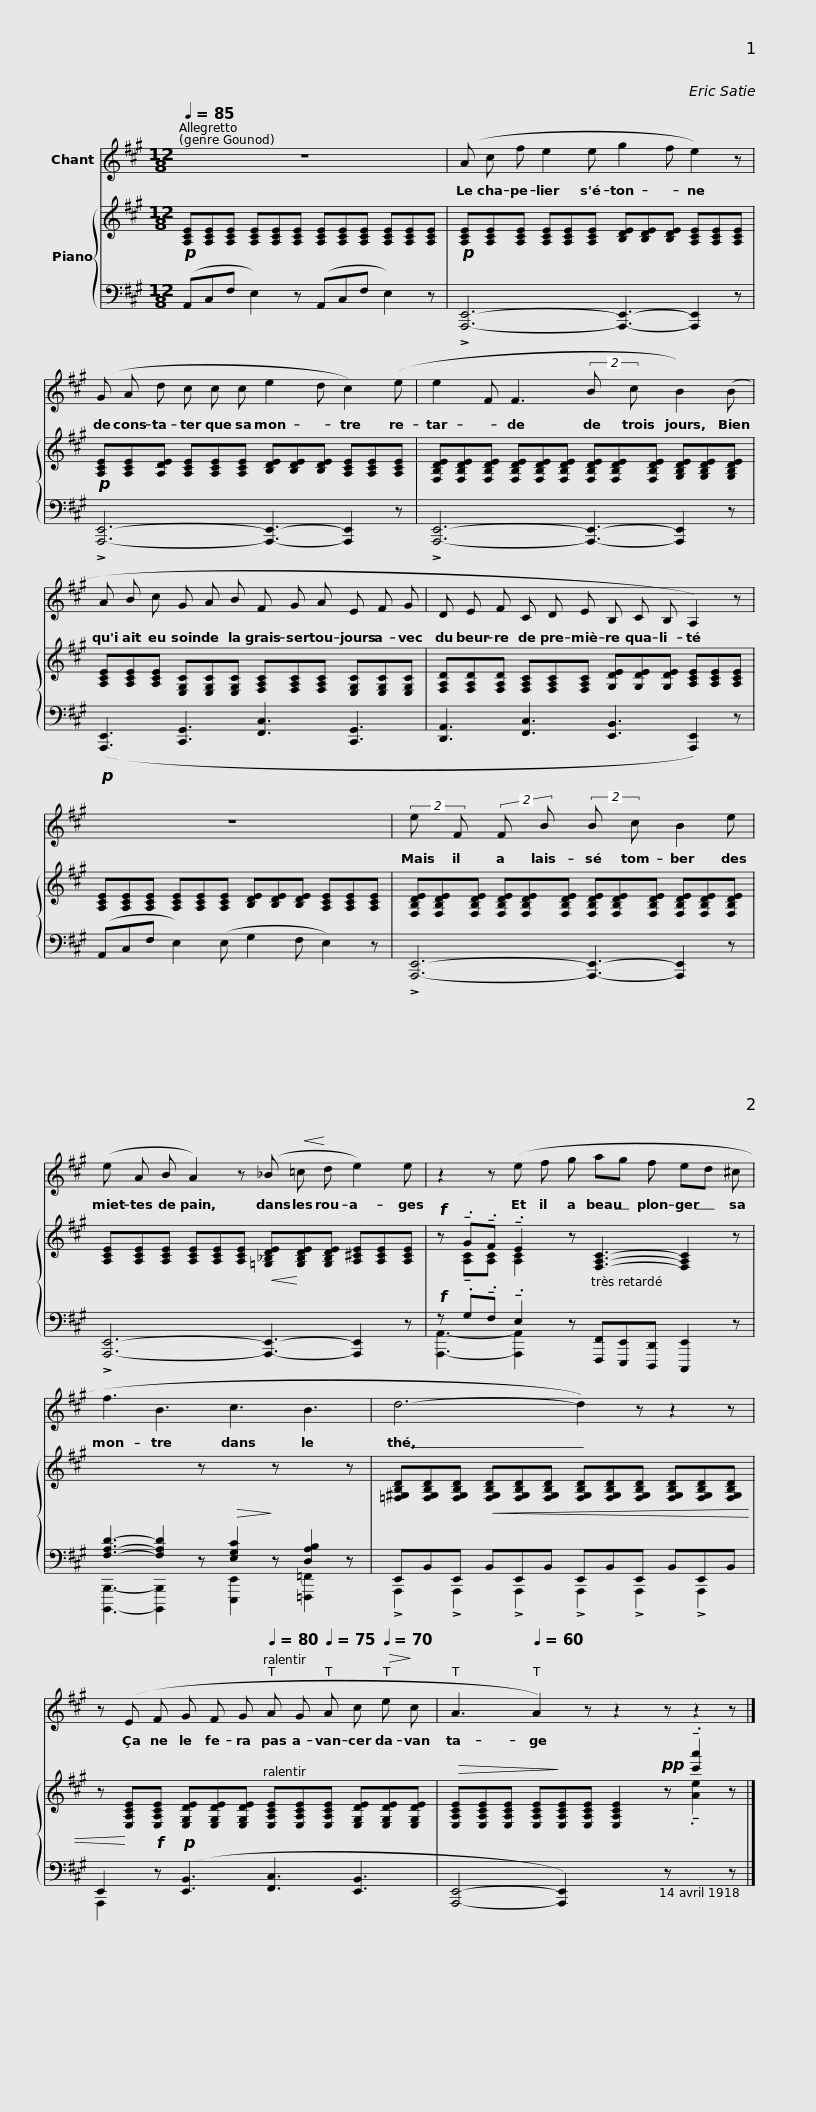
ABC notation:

X:1
%%score 1 { ( 2 4 ) | ( 3 5 ) }
L:1/8
Q:1/4=85
M:12/8
I:linebreak $
K:A
V:1 treble
V:2 treble
V:4 treble
V:3 bass
V:5 bass
V:1
 z12 | (A c f e2 e g2 f e2) z |$ (G A d c c c e2 d c2) (e | e2 F F3 (2:3:2B c B2) (B |$ A B c G A B F G A E F G | %5
 D E F C D E B, C B, A,2) z |$ z12 | (2:3:2e F (2:3:2F B (2:3:2B c B2 e |$ (e A B A2) z (_B!<(! =c!<)! d e2) e | z2 z (e f g ag f ed !courtesy!^c |$ %10
 f3 B3 c3 B3 | d6- d2) z z2 z |$ z (E F G F G[Q:1/4=80] A G[Q:1/4=75] A c[Q:1/4=70]!>(! e!>)! c |[Q:1/4=65] A3[Q:1/4=60] A2) z z2 z z2 z |] %14
V:2
!p! [A,CE][A,CE][A,CE] [A,CE][A,CE][A,CE] [A,CE][A,CE][A,CE] [A,CE][A,CE][A,CE] |!p! [A,CE][A,CE][A,CE] [A,CE][A,CE][A,CE] [B,DE][B,DE][B,DE] [A,CE][A,CE][A,CE] |$!p! [A,CE][A,CE][A,DE] [A,CE][A,CE][A,CE] [B,DE][B,DE][B,DE] [A,CE][A,CE][A,CE] | [F,B,DE][F,B,DE][F,B,DE] [F,B,DE][F,B,DE][F,B,DE] [F,B,DE][F,B,DE][F,B,DE] [G,B,DE][G,B,DE][G,B,DE] |$ [A,CE][A,CE][A,CE] [E,G,C][E,G,C][E,G,C] [F,A,C][F,A,C][F,A,C] [E,G,C][E,G,C][E,G,C] | %5
 [F,A,D][F,A,D][F,A,D] [F,A,C][F,A,C][F,A,C] [G,DE][G,DE][G,DE] [A,CE][A,CE][A,CE] |$ [A,CE][A,CE][A,CE] [A,CE][A,CE][A,CE] [B,DE][B,DE][B,DE] [A,CE][A,CE][A,CE] | [F,B,DE][F,B,DE][F,B,DE] [F,B,DE][F,B,DE][F,B,DE] [F,B,DE][F,B,DE][F,B,DE] [F,B,DE][F,B,DE][F,B,DE] |$ [A,CE][A,CE][A,CE] [A,CE][A,CE][A,CE]!<(! [=G,_B,DE]!<)![G,B,DE][G,B,DE] [A,!courtesy!^CE][A,CE][A,CE] |!f! z !tenuto!.G!tenuto!.F !tenuto!.E2 z [F,A,C]3- [F,A,C]2 z |$ %10
[I:staff +1] [F,A,D]3- [F,A,D]2[I:staff -1] z!>(![I:staff +1] [E,G,C]2!>)![I:staff -1] z[I:staff +1] [D,A,B,]2[I:staff -1] z | [=F,!courtesy!^G,B,D][F,G,B,D][F,G,B,D]!<(! [F,G,B,D][F,G,B,D][F,G,B,D] [F,G,B,D][F,G,B,D][F,G,B,D] [F,G,B,D][F,G,B,D][F,G,B,D] |$ z!<)! [E,A,CE][E,A,CE] [E,G,DE][E,G,DE][E,G,DE] [E,A,CE][E,A,CE][E,A,CE] [E,G,DE][E,G,DE][E,G,DE] |!>(! [E,A,CE][E,A,CE][E,A,CE] [E,A,CE]!>)![E,A,CE][E,A,CE] [E,A,CE]2!pp! z !tenuto!.[c'a']2 z |] %14
V:3
 (A,,C,F, E,2) z (A,,C,F, E,2) z | !>![A,,,E,,]6- [A,,,E,,]3- [A,,,E,,]2 z |$ !>![A,,,E,,]6- [A,,,E,,]3- [A,,,E,,]2 z | !>![A,,,E,,]6- [A,,,E,,]3- [A,,,E,,]2 z |$!p! ([A,,,E,,]3 [C,,G,,]3 [F,,C,]3 [C,,G,,]3 | %5
 [D,,A,,]3 [F,,C,]3 [E,,B,,]3 [A,,,E,,]2) z |$ (A,,C,F, E,2) (E, G,2 F, E,2) z | !>![A,,,E,,]6- [A,,,E,,]3- [A,,,E,,]2 z |$ !>![A,,,E,,]6- [A,,,E,,]3- [A,,,E,,]2 z |!f! z .G,!tenuto!.F, !tenuto!.E,2 z [F,,,F,,][E,,,E,,][D,,,D,,] [C,,,E,,]2 z |$ %10
 [B,,,,B,,,]3- [B,,,,B,,,]2 z [E,,,E,,]2 z [=F,,,=F,,]2 z | E,,B,,E,, B,,E,,B,, E,,B,,E,, B,,E,,B,, |$ E,,2!f! z!p! ([E,,B,,]3 [F,,C,]3 [E,,B,,]3 | [A,,,E,,]4- [A,,,E,,]2) x x z x2 z |] %14
V:4
 x12 | x12 |$ x12 | x12 |$ x12 | %5
 x12 |$ x12 | x12 |$ x12 | x !tenuto![A,C][A,C] [A,C]2 x x2 x4 |$ %10
 x12 | x12 |$ x12 | x9 !tenuto!.[Ae]2 x |] %14
V:5
 x12 | x12 |$ x12 | x12 |$ x12 | %5
 x12 |$ x12 | x12 |$ x12 | [A,,,A,,]3- [A,,,A,,]2 x7 |$ %10
 x12 | !>!A,,,2 !>!A,,,2 !>!A,,,2 !>!A,,,2 !>!A,,,2 !>!A,,,2 |$ A,,,2 z x9 | x12 |] %14
